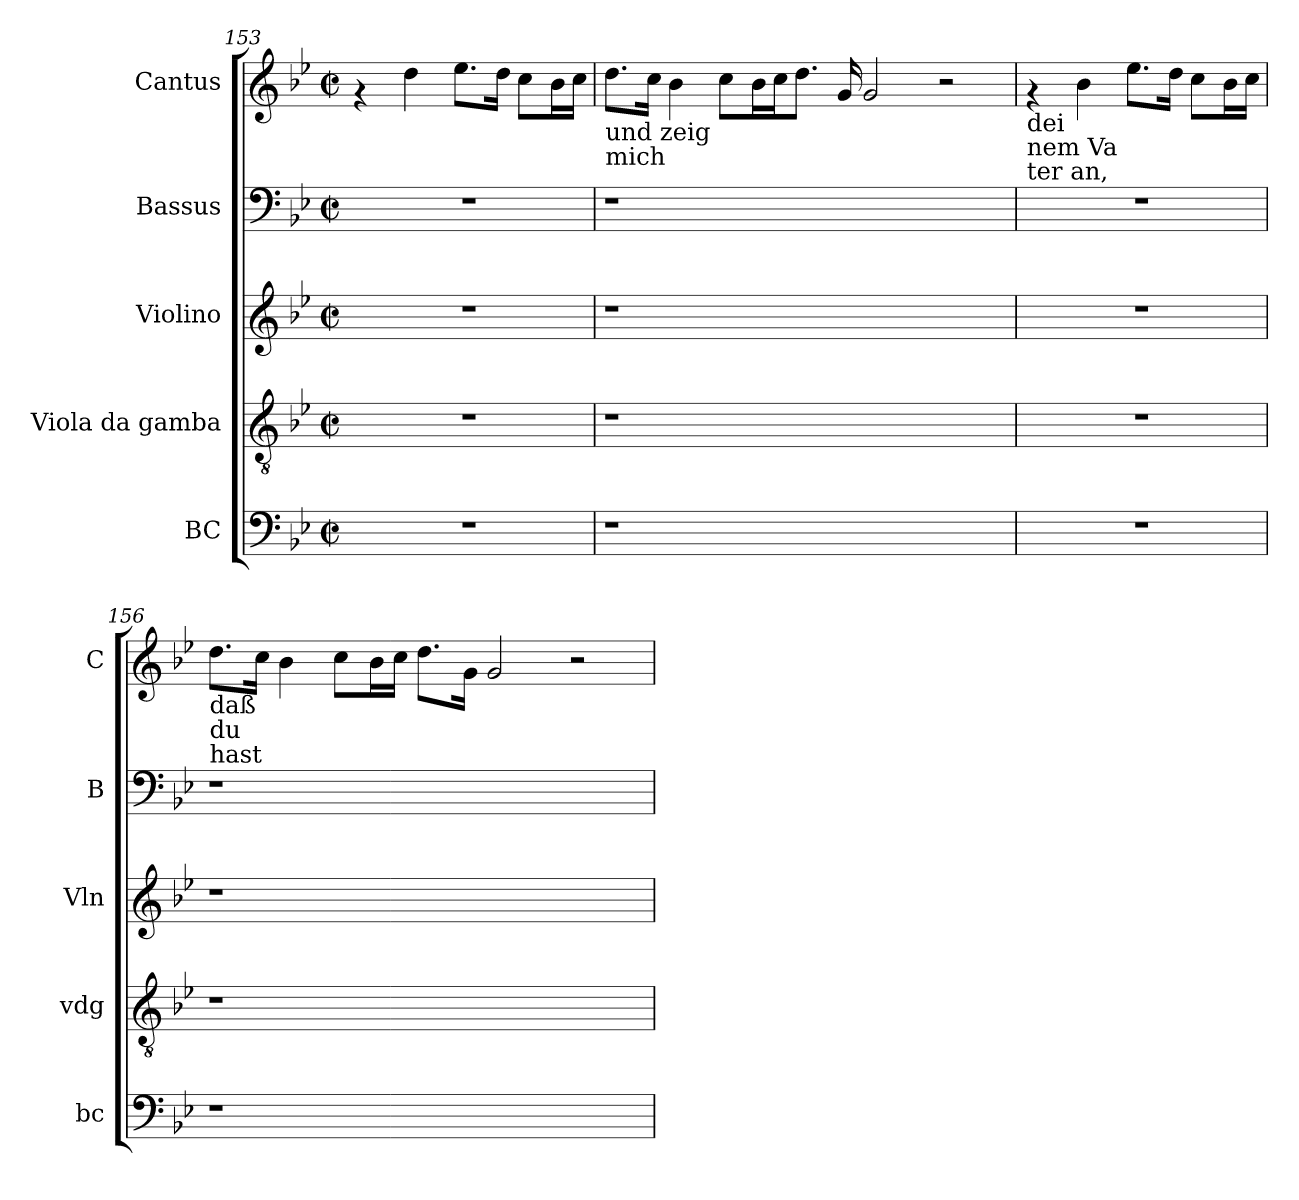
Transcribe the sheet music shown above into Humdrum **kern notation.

**kern	**kern	**kern	**kern	**kern
*part5	*part4	*part3	*part2	*part1
*staff5	*staff4	*staff3	*staff2	*staff1
*I"BC	*I"Viola da gamba	*I"Violino	*I"Bassus	*I"Cantus
*I'bc	*I'vdg	*I'Vln	*I'B	*I'C
*clefF4	*clefGv2	*clefG2	*clefF4	*clefG2
*k[b-e-]	*k[b-e-]	*k[b-e-]	*k[b-e-]	*k[b-e-]
*B-:	*B-:	*B-:	*B-:	*B-:
*M2/2	*M2/2	*M2/2	*M2/2	*M2/2
*met(c|)	*met(c|)	*met(c|)	*met(c|)	*met(c|)
=153	=153	=153	=153	=153
1r	1r	1r	1r	4rf
.	.	.	.	4dd\
.	.	.	.	8.ee-\L
.	.	.	.	16dd\Jk
.	.	.	.	8cc\L
.	.	.	.	16b-\L
.	.	.	.	16cc\JJ
=154	=154	=154	=154	=154
!	!	!	!	!LO:TX:b:t=und zeig
!	!	!	!	!LO:TX:b:t=mich
1r	1r	1r	1r	8.dd\L
.	.	.	.	16cc\Jk
.	.	.	.	4b-\
.	.	.	.	8cc\L
.	.	.	.	16b-\L
.	.	.	.	16cc\J
.	.	.	.	8.dd\J
.	.	.	.	16g/
1ryy	1ryy	1ryy	1ryy	2g/
.	.	.	.	2r
!!LO:LB:g=z
=155	=155	=155	=155	=155
!	!	!	!	!LO:TX:b:t=dei
!	!	!	!	!LO:TX:b:t=nem Va
!	!	!	!	!LO:TX:b:t=ter an,
1r	1r	1r	1r	4rf
.	.	.	.	4b-\
.	.	.	.	8.ee-\L
.	.	.	.	16dd\Jk
.	.	.	.	8cc\L
.	.	.	.	16b-\L
.	.	.	.	16cc\JJ
=156	=156	=156	=156	=156
!	!	!	!	!LO:TX:b:t=daß
!	!	!	!	!LO:TX:b:t=du
!	!	!	!	!LO:TX:b:t=hast
1r	1r	1r	1r	8.dd\L
.	.	.	.	16cc\Jk
.	.	.	.	4b-\
.	.	.	.	8cc\L
.	.	.	.	16b-\L
.	.	.	.	16cc\JJ
.	.	.	.	8.dd\L
.	.	.	.	16g\Jk
1ryy	1ryy	1ryy	1ryy	2g/
.	.	.	.	2r
=	=	=	=	=
*-	*-	*-	*-	*-
